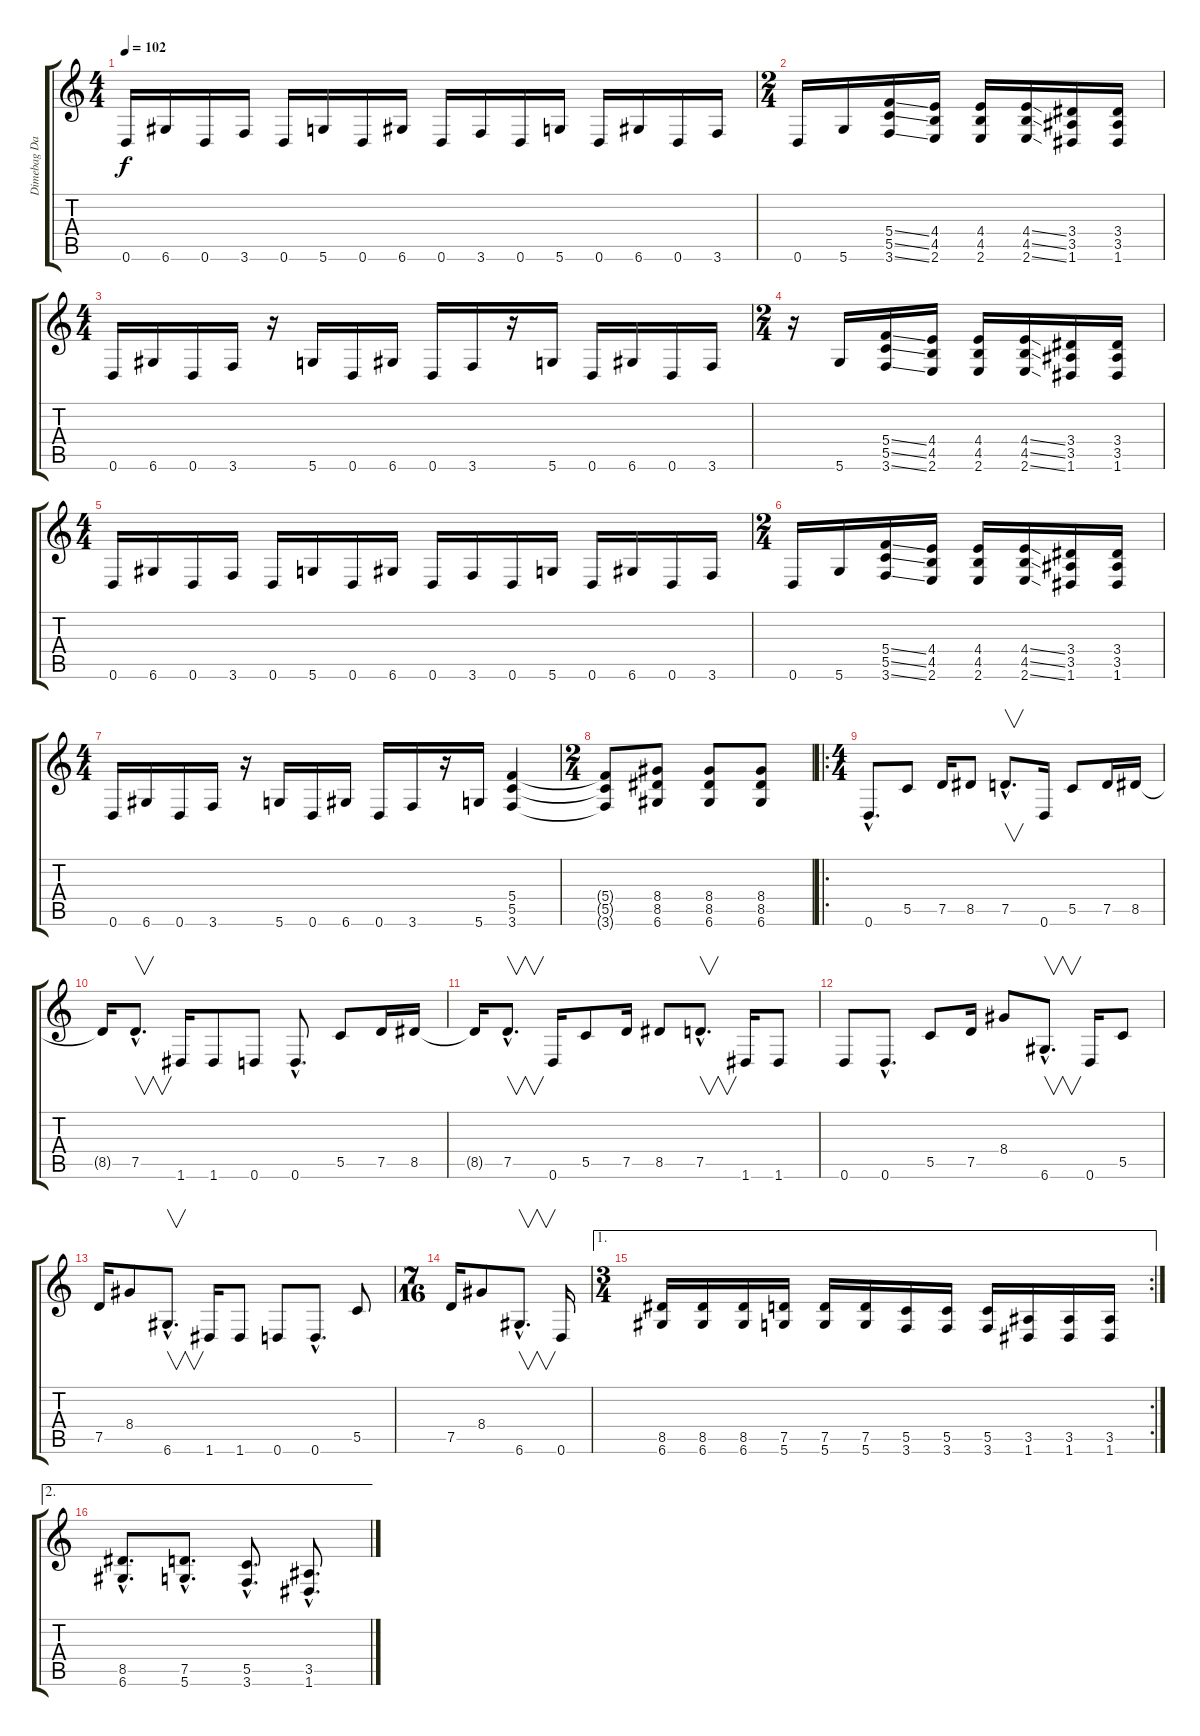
\track ("Dimebag Darrell" "Dimebag Da") {instrument distortionguitar}
\staff {score tabs}
\tuning (D4 A3 F3 C3 G2 D2) {hide}
\ts (4 4)
\tempo 102
\clef g2
\ks c
0.6.16{dy f} 6.6.16 0.6.16 3.6.16 0.6.16 5.6.16 0.6.16 6.6.16 0.6.16 3.6.16 0.6.16 5.6.16 0.6.16 6.6.16 0.6.16 3.6.16 |
\ts (2 4)
0.6.16 5.6.16 (5.4{ss} 5.5{ss} 3.6{ss}).16 (4.4 4.5 2.6).16 (4.4 4.5 2.6).16 (4.4{ss} 4.5{ss} 2.6{ss}).16 (3.4 3.5 1.6).16 (3.4 3.5 1.6).16 |
\ts (4 4)
0.6.16 6.6.16 0.6.16 3.6.16 r.16 5.6.16 0.6.16 6.6.16 0.6.16 3.6.16 r.16 5.6.16 0.6.16 6.6.16 0.6.16 3.6.16 |
\ts (2 4)
r.16 5.6.16 (5.4{ss} 5.5{ss} 3.6{ss}).16 (4.4 4.5 2.6).16 (4.4 4.5 2.6).16 (4.4{ss} 4.5{ss} 2.6{ss}).16 (3.4 3.5 1.6).16 (3.4 3.5 1.6).16 |
\ts (4 4)
0.6.16 6.6.16 0.6.16 3.6.16 0.6.16 5.6.16 0.6.16 6.6.16 0.6.16 3.6.16 0.6.16 5.6.16 0.6.16 6.6.16 0.6.16 3.6.16 |
\ts (2 4)
0.6.16 5.6.16 (5.4{ss} 5.5{ss} 3.6{ss}).16 (4.4 4.5 2.6).16 (4.4 4.5 2.6).16 (4.4{ss} 4.5{ss} 2.6{ss}).16 (3.4 3.5 1.6).16 (3.4 3.5 1.6).16 |
\ts (4 4)
0.6.16 6.6.16 0.6.16 3.6.16 r.16 5.6.16 0.6.16 6.6.16 0.6.16 3.6.16 r.16 5.6.16 (5.4 5.5 3.6).4 |
\ts (2 4)
(5.4{t} 5.5{t} 3.6{t}).8 (8.4 8.5 6.6).8 (8.4 8.5 6.6).8 (8.4 8.5 6.6).8 |
\ro
\ts (4 4)
0.6{hac}.8{d} 5.5.8 7.5.16 8.5.8 7.5{hac}.8{v d} 0.6.16 5.5.8 7.5.16 8.5.16 |
8.5{t}.16 7.5{hac}.8{v d} 1.6.16 1.6.8 0.6.8 0.6{hac}.8{d} 5.5.8 7.5.16 8.5.16 |
8.5{t}.16 7.5{hac}.8{v d} 0.6.16 5.5.8 7.5.16 8.5.8 7.5{hac}.8{v d} 1.6.16 1.6.8 |
0.6.8 0.6{hac}.8{d} 5.5.8 7.5.16 8.4.8 6.6{hac}.8{v d} 0.6.16 5.5.8 |
7.5.16 8.4.8 6.6{hac}.8{v d} 1.6.16 1.6.8 0.6.8 0.6{hac}.8{d} 5.5.8 |
\ts (7 16)
7.5.16 8.4.8 6.6{hac}.8{v d} 0.6.16 |
\ae 1
\rc 2
\ts (3 4)
(8.5 6.6).16 (8.5 6.6).16 (8.5 6.6).16 (7.5 5.6).16 (7.5 5.6).16 (7.5 5.6).16 (5.5 3.6).16 (5.5 3.6).16 (5.5 3.6).16 (3.5 1.6).16 (3.5 1.6).16 (3.5 1.6).16 |
\ae 2
(8.5{hac} 6.6{hac}).8{d} (7.5{hac} 5.6{hac}).8{d} (5.5{hac} 3.6{hac}).8{d} (3.5{hac} 1.6{hac}).8{d}
